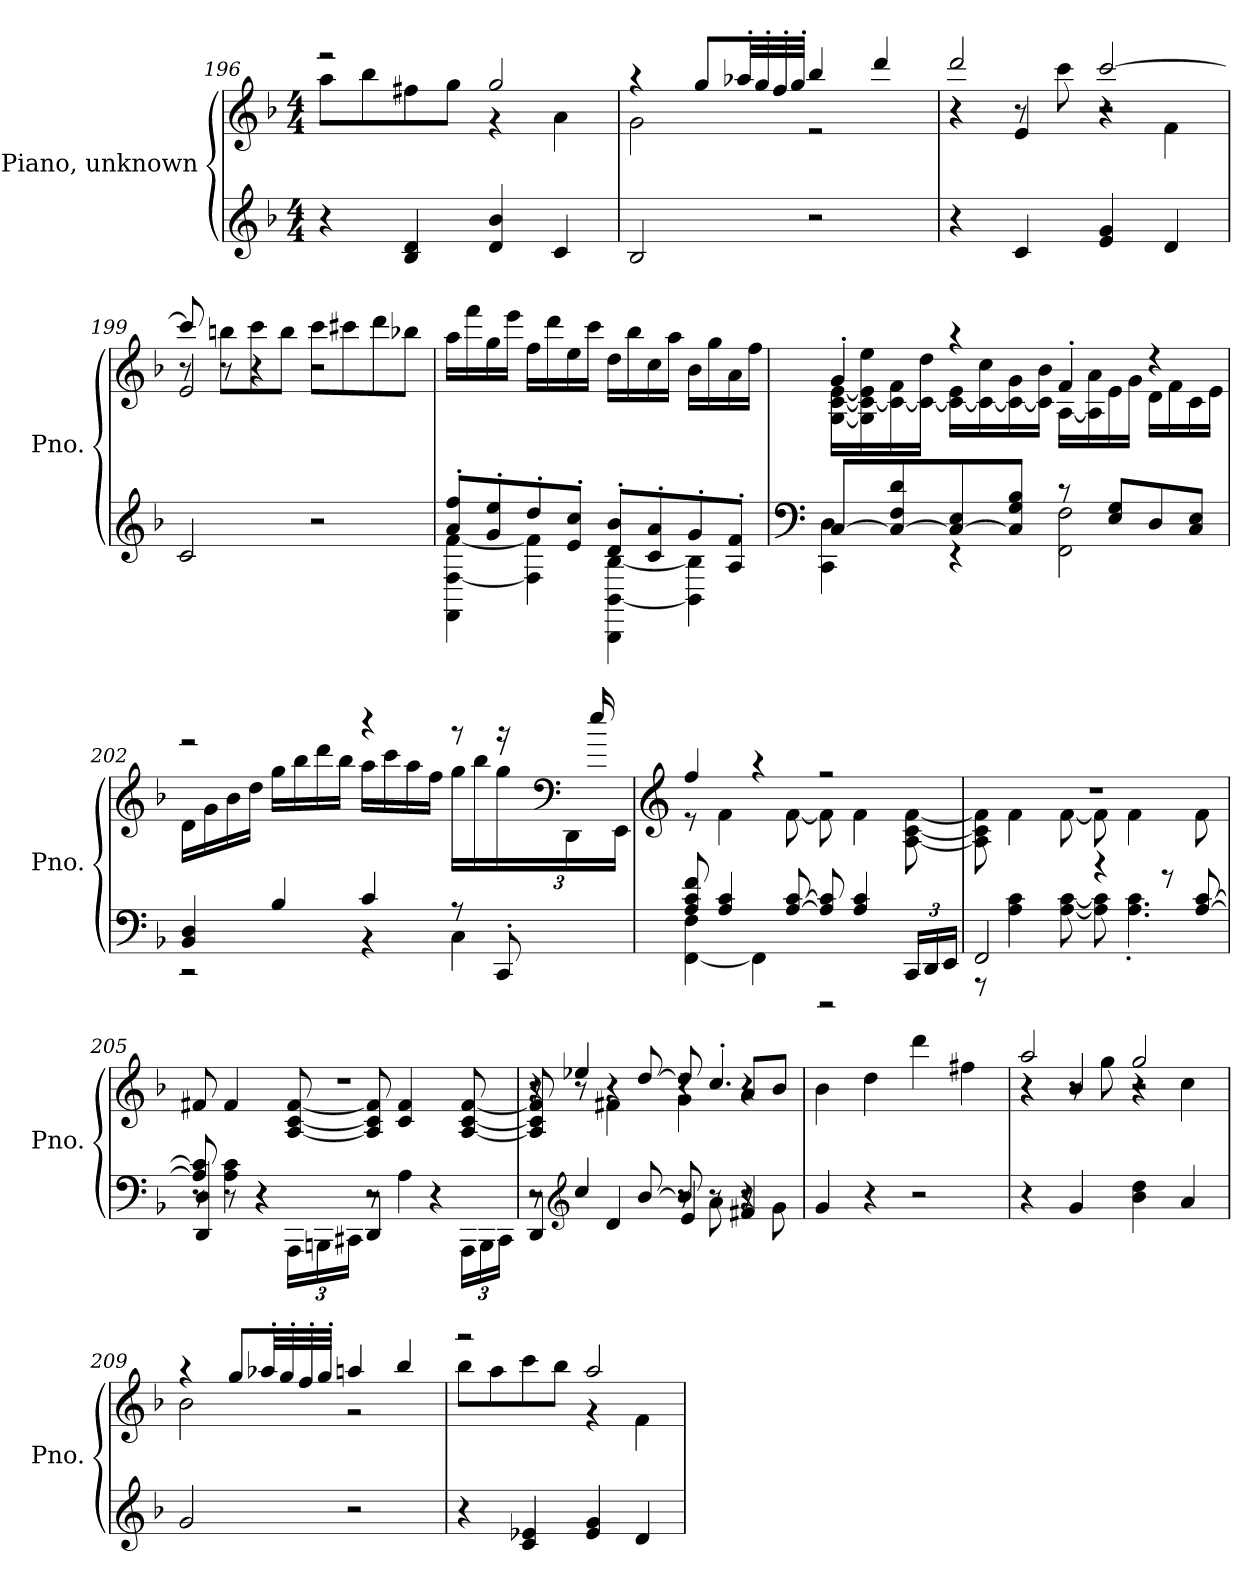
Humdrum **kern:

**kern	**kern
*part1	*part1
*staff2	*staff1
*I"Piano, unknown	*
*I'Pno.	*
*clefG2	*clefG2
*k[b-]	*k[b-]
*M4/4	*M4/4
=196	=196
*	*^
4r	2r	8aa\L
.	.	8bb-\
4B-/ 4d/	.	8ff#X\
.	.	8gg\J
4d/ 4b-/	2gg/	4r
4c/	.	4a\
=197	=197	=197
2B-/	4r	2g\
.	8gg/L	.
.	32aa-X'/LL	.
.	32gg'/	.
.	32ff'/	.
.	32gg'/JJJ	.
2r	4bb-/	2r
.	4ddd/	.
=198	=198	=198
*	*	*^
4r	2ddd/	4r	4r
4c/	.	8r	4e/
.	.	8ccc\	.
4e/ 4g/	[2ccc/	4r	2r
4d/	.	4f\	.
!!LO:LB:g=z	!!	!!
=199	=199	=199	=199
2c/	8ccc/]	8r	2e/
.	8r	8bbn\L	.
.	4r	8ccc\	.
.	.	8bb\J	.
2r	2r	8ccc\L	2r
.	.	8ccc#X\	.
.	.	8ddd\	.
.	.	8bb-X\J	.
*	*v	*v	*v
=200	=200
*^	*
8a/' 8ff/'L	4FF\ [4F\ [4f\	16aa\LL
.	.	16fff\
8g/' 8ee/'	.	16gg\
.	.	16eee\JJ
8dd'/	4F\] 4f\]	16ff\LL
.	.	16ddd\
8e/' 8cc/'J	.	16ee\
.	.	16ccc\JJ
8d/' 8b-/'L	4BBB-\ [4BB-\ [4B-\	16dd\LL
.	.	16bb-\
8c/' 8a/'	.	16cc\
.	.	16aa\JJ
8g'/	4BB-\] 4B-\]	16b-\LL
.	.	16gg\
8A/' 8f/'J	.	16a\
.	.	16ff\JJ
!!LO:LB:g=z
=201	=201	=201
*clefF4	*	*
*	*	*^
[8C/L	4CC\ 4D\	4g'/	[16G\ [16c\ [16e\LL
.	.	.	16G\] 16c\_ 16e\] 16ee\
8C/_ 8F/ 8d/	.	.	16c\_ 16f\
.	.	.	16c\_ 16dd\JJ
8C/_ 8E/	4r	4r	16c\_ 16e\LL
.	.	.	16c\_ 16cc\
8C/] 8G/ 8B-/J	.	.	16c\_ 16g\
.	.	.	16c\] 16b-\JJ
8r	2FF\ 2F\	4f'/	[16A\LL
.	.	.	16A\] 16a\
8E/ 8G/L	.	.	16e\
.	.	.	16g\JJ
8D/	.	4r	16d\LL
.	.	.	16f\
8C/ 8E/J	.	.	16c\
.	.	.	16e\JJ
=202	=202	=202	=202
4BB-/ 4D/	2r	2r	16d\LL
.	.	.	16g\
.	.	.	16b-\
.	.	.	16dd\JJ
4B-/	.	.	16gg\LL
.	.	.	16bb-\
.	.	.	16ddd\
.	.	.	16bb-\JJ
4c/	4r	4r	16aa\LL
.	.	.	16ccc\
.	.	.	16aa\
.	.	.	16ff\JJ
8r	4C\	8r	16gg\LL
.	.	.	16bb-\
*	*	*	*Xbrackettup
8CC'/	.	16r	24gg\
*	*	*clefF4	*
.	.	.	24DD\
.	.	16ee/	.
.	.	.	24EE\JJ
!!LO:LB:g=z	!!
=203	=203	=203	=203
*	*	*clefG2	*
8A/ 8c/ 8f/	[4FF\ 4F\	4ff/	8r
4A/ 4c/	.	.	4f\
.	4FF\]	4r	.
[8A/ [8c/	.	.	[8f\
8A/] 8c/]	2r	2r	8f\]
4A/ 4c/	.	.	4f\
*Xbrackettup	*	*	*
24CC/LL	.	.	[8A\ [8c\ [8f\
24DD/	.	.	.
24EE/JJ	.	.	.
=204	=204	=204	=204
2FF/	8r	1r	8A\] 8c\] 8f\]
.	4A\ 4c\	.	4f\
.	[8A\ [8c\	.	[8f\
4r	8A\] 8c\]	.	8f\]
.	4.A\' 4.c\'	.	4f\
8r	.	.	.
[8A/ [8c/	.	.	8f\
=205	=205	=205	=205
*	*^	*	*
8A/] 8c/]	8r	4DD/ 4D/	1r	8f#X/
8r	4A\ 4c\	.	.	4f#/
4r	.	4r	.	.
.	24AAA\LL	.	.	[8A/ [8c/ [8f#/
.	24BBBn\	.	.	.
.	24CC#X\JJ	.	.	.
2r	8r	4DD/	.	8A/] 8c/] 8f#/]
.	4A\	.	.	4c/ 4f#/
.	.	4r	.	.
.	24AAA\LL	.	.	[8A/ [8c/ [8f#/
.	24BBB\	.	.	.
.	24CC#\JJ	.	.	.
!!LO:PB:g=z
=206	=206	=206	=206	=206
*	*	*	*	*^
8r	2r	4DD/	8r	4r	8A/] 8c/] 8f#/]
*clefG2	*	*	*	*	*
4cc/	.	.	4ee-X/	.	8r
.	.	4d/	.	4f#X\	4r
[8b-/	.	.	[8dd/	.	.
8b-/]	8r	4e/	8dd/]	4g\	4r
8r	8a\	.	4.cc'/	.	.
4r	8r	4f#X/	.	4r	8a/L
.	8g\	.	.	.	8b-/J
*v	*v	*v	*	*	*
*	*v	*v	*v
=207	=207
4g/	4b-\
4r	4dd\
2r	4ddd\
.	4ff#X\
=208	=208
*	*^
*	*	*^
4r	2aa/	4r	4r
4g/	.	8r	4b-/
.	.	8gg\	.
4b-\ 4dd\	2gg/	4r	2r
4a/	.	4cc\	.
*	*	*v	*v
=209	=209	=209
2g/	4r	2b-\
.	8gg/L	.
.	32aa-X'/LL	.
.	32gg'/	.
.	32ff'/	.
.	32gg'/JJJ	.
2r	4aan/	2r
.	4bb-/	.
=210	=210	=210
4r	2r	8bb-\L
.	.	8aa\
4c/ 4e-X/	.	8ccc\
.	.	8bb-\J
4e-/ 4g/	2aa/	4r
4d/	.	4f\
*	*v	*v
=	=
*-	*-
